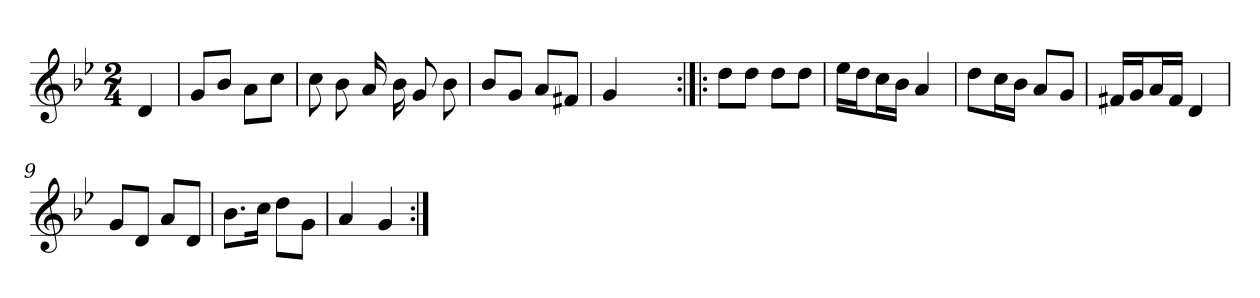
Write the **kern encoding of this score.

**kern
*part1
*staff1
*clefG2
*k[b-e-]
*g:
*M2/4
*MM120
=
4d
=1
8g/L
8b-/J
8a\L
8cc\J
=2
8cc
8b-
16a
16b-
8g
8b-
=3
8b-/L
8g/J
8a/L
8f#X/J
=4
4g
4ryy
=5:|!|:
8dd\L
8dd\J
8dd\L
8dd\J
=6
16ee-\LL
16dd\J
16cc\L
16b-\JJ
4a
=7
8dd\L
16cc\L
16b-\JJ
8a/L
8g/J
=8
16f#X/LL
16g/J
16a/L
16f#/JJ
4d
=9
8g/L
8d/J
8a/L
8d/J
=10
8.b-\L
16cc\Jk
8dd\L
8g\J
=11
4a
4g
=:|!
*-
